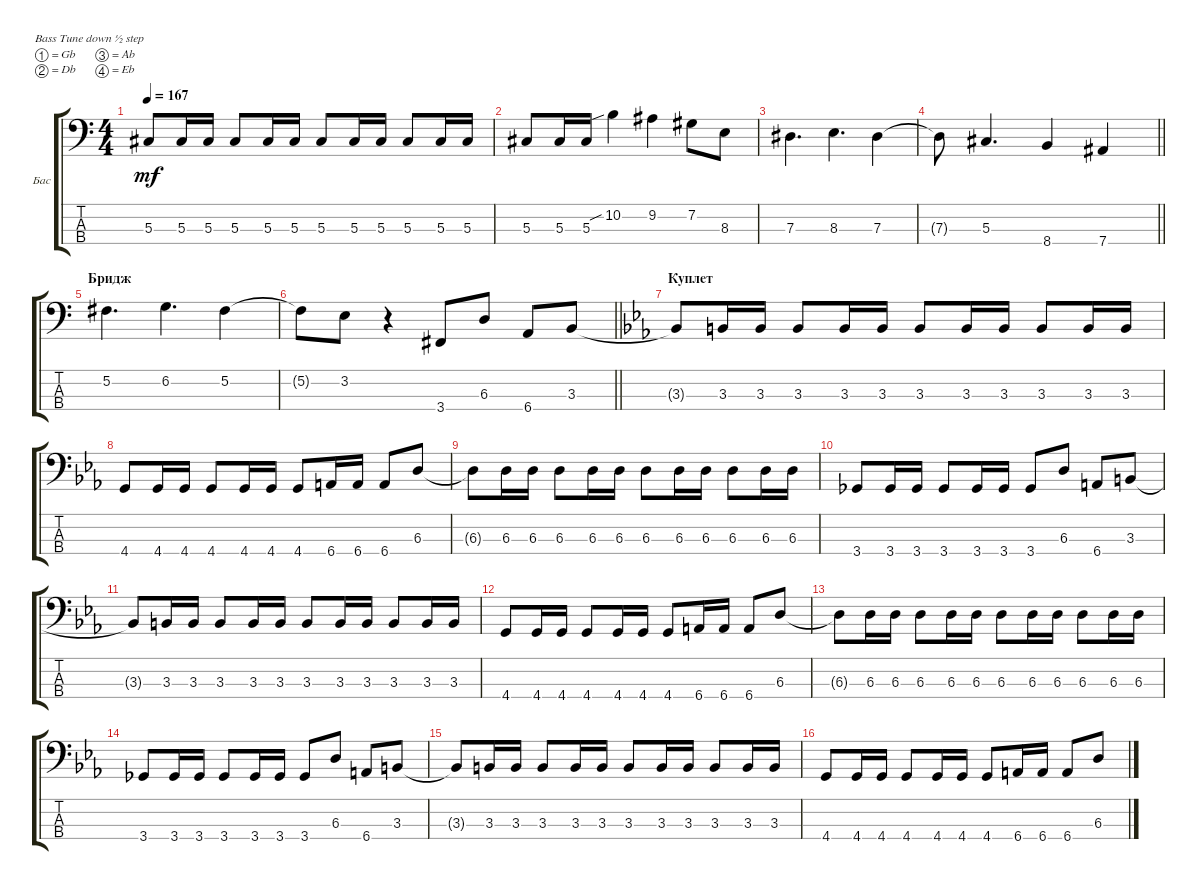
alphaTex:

\bracketExtendMode groupsimilarinstruments
\firstSystemTrackNameOrientation horizontal
\otherSystemsTrackNameOrientation horizontal
\track ("Виталий Дубинин" "Бас") {instrument electricbassfinger}
\staff {score tabs}
\tuning (Gb2 Db2 Ab1 Eb1)
\ts (4 4)
\tempo 167
\clef f4
\ks aminor
5.3.8{dy mf} 5.3.16 5.3.16 5.3.8 5.3.16 5.3.16 5.3.8 5.3.16 5.3.16 5.3.8 5.3.16 5.3.16 |
5.3.8 5.3.16 5.3.16 10.2{sib}.4 9.2.4 7.2.8 8.3.8 |
7.3.4{d} 8.3.4{d} 7.3.4 |
\barLineRight lightlight
7.3{t}.8 5.3.4{d} 8.4.4 7.4.4 |
\section ("" "Бридж")
5.2.4{d} 6.2.4{d} 5.2.4 |
\barLineRight lightlight
5.2{t}.8 3.2.8 r.4 3.4.8 6.3.8 6.4.8 3.3.8 |
\section ("" "Куплет")
\ks cminor
3.3{t}.8 3.3.16 3.3.16 3.3.8 3.3.16 3.3.16 3.3.8 3.3.16 3.3.16 3.3.8 3.3.16 3.3.16 |
4.4.8 4.4.16 4.4.16 4.4.8 4.4.16 4.4.16 4.4.8 6.4.16 6.4.16 6.4.8 6.3.8 |
6.3{t}.8 6.3.16 6.3.16 6.3.8 6.3.16 6.3.16 6.3.8 6.3.16 6.3.16 6.3.8 6.3.16 6.3.16 |
3.4.8 3.4.16 3.4.16 3.4.8 3.4.16 3.4.16 3.4.8 6.3.8 6.4.8 3.3.8 |
3.3{t}.8 3.3.16 3.3.16 3.3.8 3.3.16 3.3.16 3.3.8 3.3.16 3.3.16 3.3.8 3.3.16 3.3.16 |
4.4.8 4.4.16 4.4.16 4.4.8 4.4.16 4.4.16 4.4.8 6.4.16 6.4.16 6.4.8 6.3.8 |
6.3{t}.8 6.3.16 6.3.16 6.3.8 6.3.16 6.3.16 6.3.8 6.3.16 6.3.16 6.3.8 6.3.16 6.3.16 |
3.4.8 3.4.16 3.4.16 3.4.8 3.4.16 3.4.16 3.4.8 6.3.8 6.4.8 3.3.8 |
3.3{t}.8 3.3.16 3.3.16 3.3.8 3.3.16 3.3.16 3.3.8 3.3.16 3.3.16 3.3.8 3.3.16 3.3.16 |
4.4.8 4.4.16 4.4.16 4.4.8 4.4.16 4.4.16 4.4.8 6.4.16 6.4.16 6.4.8 6.3.8
